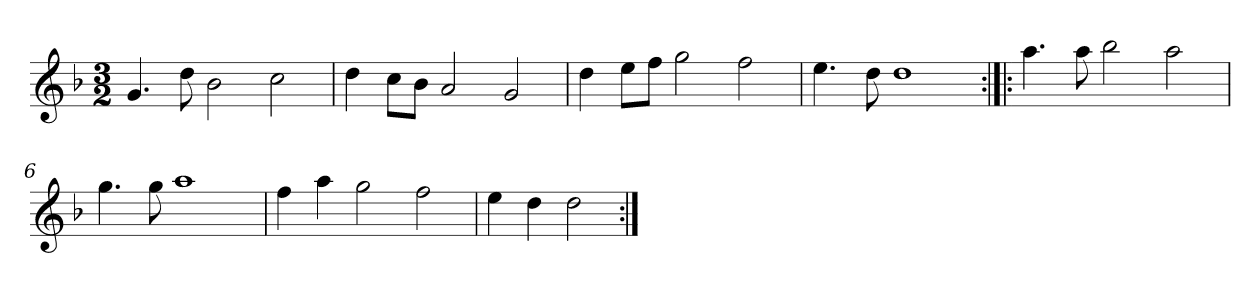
**kern
*part1
*staff1
*clefG2
*k[b-]
*d:
*M3/2
*MM120
=1
4.g
8dd
2b-
2cc
=2
4dd
8cc\L
8b-\J
2a
2g
=3
4dd
8ee\L
8ff\J
2gg
2ff
=4
4.ee
8dd
1dd
=5:|!|:
4.aa
8aa
2bb-
2aa
=6
4.gg
8gg
1aa
=7
4ff
4aa
2gg
2ff
=8
4ee
4dd
2dd
=:|!
*-
